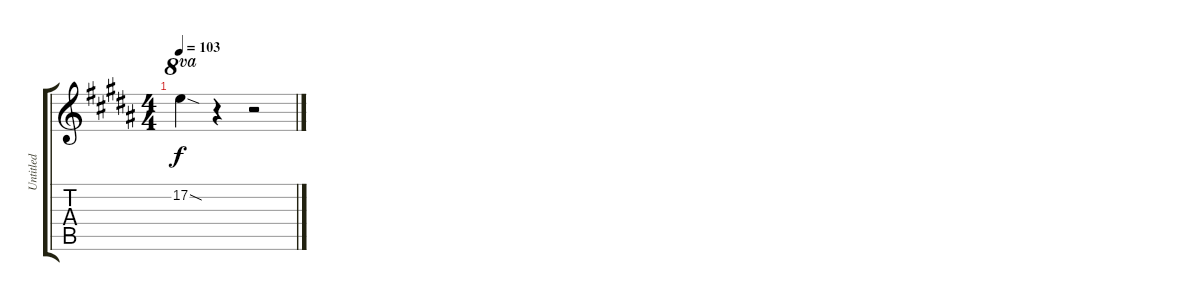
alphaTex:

\track ("Untitled" "Untitled") {instrument overdrivenguitar}
\staff {score tabs}
\tuning (E4 B3 G3 D3 A2 E2) {hide}
\ts (4 4)
\tempo 103
\clef g2
\ks g#minor
17.2{sod t}.4{ot 8va dy f} r.4 r.2
